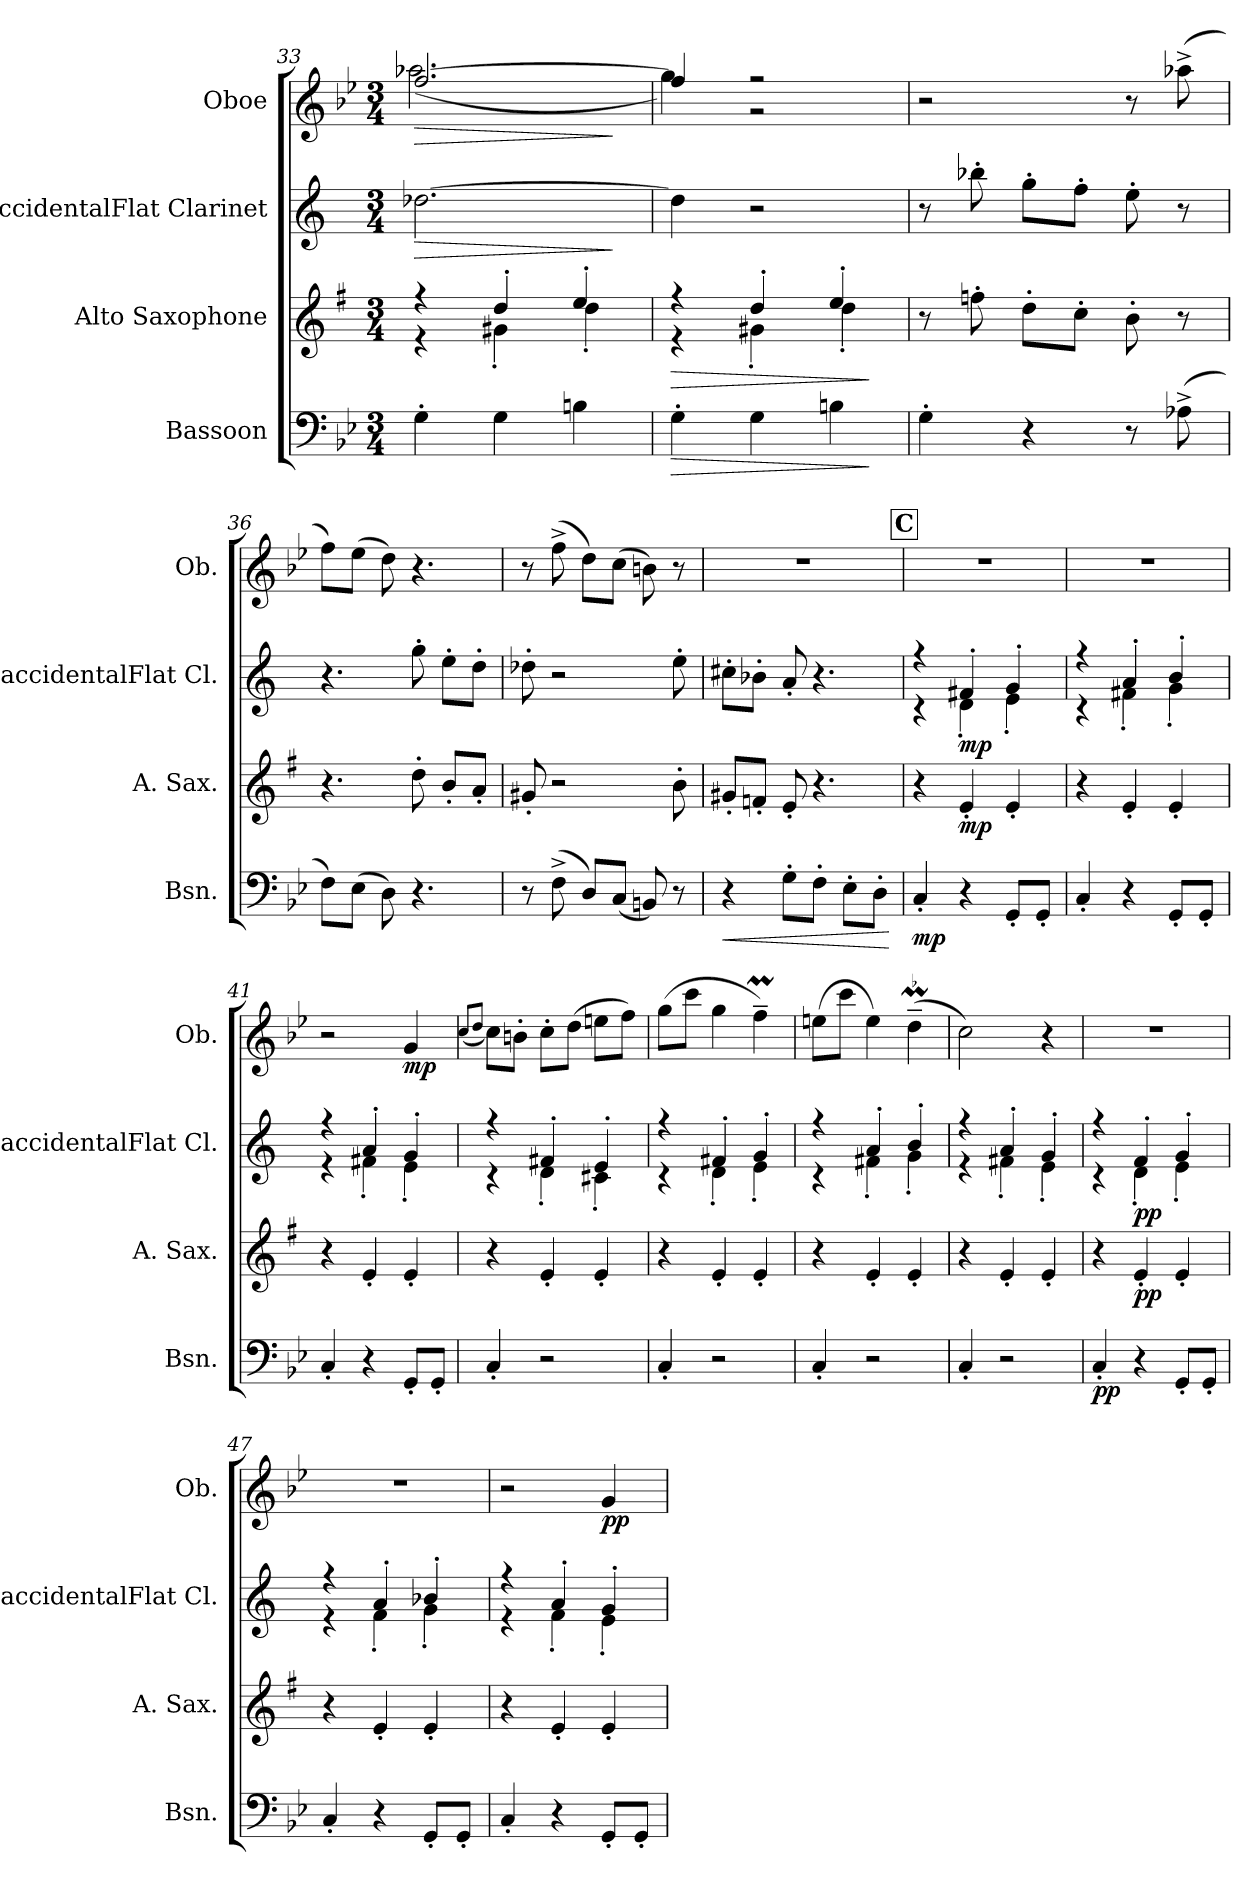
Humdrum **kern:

**kern	**dynam	**kern	**dynam	**kern	**dynam	**kern	**dynam
*part4	*part4	*part3	*part3	*part2	*part2	*part1	*part1
*staff4	*staff4	*staff3	*staff3	*staff2	*staff2	*staff1	*staff1
*I"Bassoon	*	*I"Alto Saxophone	*	*I"BaccidentalFlat Clarinet	*	*I"Oboe	*
*I'Bsn.	*	*I'A. Sax.	*	*I'BaccidentalFlat Cl.	*	*I'Ob.	*
*clefF4	*	*clefG2	*	*clefG2	*	*clefG2	*
*	*	*ITrd5c9	*	*ITrd1c2	*	*	*
*k[b-e-]	*	*k[b-e-]	*	*k[b-e-]	*	*k[b-e-]	*
*M3/4	*	*M3/4	*	*M3/4	*	*M3/4	*
=33	=33	=33	=33	=33	=33	=33	=33
*	*	*^	*	*	*	*	*
!	!	!	!	!	!	!LO:HP:b	!	!LO:HP:b
*	*	*	*	*	*	*	*^	*
4G'\	.	4r	4r	.	[2.cc-X\	>	[2.ff/	(2.aa-X\	>
4G\	.	4f'/	4Bn'\	.	.	.	.	.	.
4Bn\	.	4g'/	4f'\	.	.	.	.	.	.
*	*	*v	*v	*	*	*	*v	*v	*
.	.	.	.	.	]	.	]
!!LO:PB:g=z
=34	=34	=34	=34	=34	=34	=34	=34
!	!LO:HP:b	!	!LO:HP:b	!	!	!	!
*	*	*^	*	*	*	*^	*
4G'\	>	4r	4r	>	4cc-\]	.	4ff/]	4gg\)	.
4G\	.	4f'/	4Bn'\	.	2r	.	2r	2r	.
4Bn\	.	4g'/	4f'\	.	.	.	.	.	.
*	*	*v	*v	*	*	*	*v	*v	*
.	]	.	]	.	.	.	.
=35	=35	=35	=35	=35	=35	=35	=35
4G'\	.	8r	.	8r	.	2r	.
.	.	8a-X'\	.	8aa-X'\	.	.	.
4r	.	8f'\L	.	8ff'\L	.	.	.
.	.	8e-'\J	.	8ee-'\J	.	.	.
8r	.	8d'\	.	8dd'\	.	8r	.
(8A-X^\	.	8r	.	8r	.	(8aa-X^\	.
=36	=36	=36	=36	=36	=36	=36	=36
8F\L)	.	4.r	.	4.r	.	8ff\L)	.
(8E-\J	.	.	.	.	.	(8ee-\J	.
8D\)	.	.	.	.	.	8dd\)	.
4.r	.	8f'\	.	8ff'\	.	4.r	.
.	.	8d'/L	.	8dd'\L	.	.	.
.	.	8c'/J	.	8cc'\J	.	.	.
=37	=37	=37	=37	=37	=37	=37	=37
8r	.	8Bn'/	.	8cc-X'\	.	8r	.
(8F^\	.	2r	.	2r	.	(8ff^\	.
8D/L)	.	.	.	.	.	8dd\L)	.
(8C/J	.	.	.	.	.	(8cc\J	.
8BBn/)	.	.	.	.	.	8bn\)	.
8r	.	8d'\	.	8dd'\	.	8r	.
=38	=38	=38	=38	=38	=38	=38	=38
!	!LO:HP:b	!	!	!	!	!	!
4r	<	8Bn'/L	.	8bn'\L	.	2.r	.
.	.	8A-X'/J	.	8a-X'\J	.	.	.
8G'\L	.	8G'/	.	8g'/	.	.	.
8F'\J	.	4.r	.	4.r	.	.	.
8E-'\L	.	.	.	.	.	.	.
8D'\J	.	.	.	.	.	.	.
.	[	.	.	.	.	.	.
!!LO:LB:g=z
!!LO:REH:place=s1:a:B:fs=14:t=C
=39	=39	=39	=39	=39	=39	=39	=39
*	*	*	*	*^	*	*	*
!	!LO:DY:b	!	!	!	!	!	!	!
4C'/	mp	4r	.	4r	4r	.	2.r	.
!	!	!	!LO:DY:b	!	!	!LO:DY:b	!	!
4r	.	4G'/	mp	4en'/	4c'\	mp	.	.
8GG'/L	.	4G'/	.	4f'/	4d'\	.	.	.
8GG'/J	.	.	.	.	.	.	.	.
=40	=40	=40	=40	=40	=40	=40	=40	=40
4C'/	.	4r	.	4r	4r	.	2.r	.
4r	.	4G'/	.	4g'/	4en'\	.	.	.
8GG'/L	.	4G'/	.	4a'/	4f'\	.	.	.
8GG'/J	.	.	.	.	.	.	.	.
=41	=41	=41	=41	=41	=41	=41	=41	=41
4C'/	.	4r	.	4r	4r	.	2r	.
4r	.	4G'/	.	4g'/	4en'\	.	.	.
!	!	!	!	!	!	!	!	!LO:DY:b
8GG'/L	.	4G'/	.	4f'/	4d'\	.	4g/	mp
8GG'/J	.	.	.	.	.	.	.	.
=42	=42	=42	=42	=42	=42	=42	=42	=42
.	.	.	.	.	.	.	(8qcc/L	.
.	.	.	.	.	.	.	8qdd/J	.
4C'/	.	4r	.	4r	4r	.	8cc\L)	.
.	.	.	.	.	.	.	8bn'\J	.
2r	.	4G'/	.	4en'/	4c'\	.	8cc'\L	.
.	.	.	.	.	.	.	(8dd\J	.
.	.	4G'/	.	4d'/	4Bn'\	.	8een\L	.
.	.	.	.	.	.	.	8ff\J)	.
=43	=43	=43	=43	=43	=43	=43	=43	=43
4C'/	.	4r	.	4r	4r	.	(8gg\L	.
.	.	.	.	.	.	.	8ccc\J	.
2r	.	4G'/	.	4en'/	4c'\	.	4gg\	.
.	.	4G'/	.	4f'/	4d'\	.	4ffM~\)	.
=44	=44	=44	=44	=44	=44	=44	=44	=44
4C'/	.	4r	.	4r	4r	.	(8een\L	.
.	.	.	.	.	.	.	8ccc\J	.
2r	.	4G'/	.	4g'/	4en'\	.	4ee\)	.
.	.	4G'/	.	4a'/	4f'\	.	(4ddm~\	.
=45	=45	=45	=45	=45	=45	=45	=45	=45
4C'/	.	4r	.	4r	4r	.	2cc\)	.
2r	.	4G'/	.	4g'/	4en'\	.	.	.
.	.	4G'/	.	4f'/	4d'\	.	4r	.
!!LO:LB:g=z
=46	=46	=46	=46	=46	=46	=46	=46	=46
!	!LO:DY:b	!	!	!	!	!	!	!
4C'/	pp	4r	.	4r	4r	.	2.r	.
!	!	!	!LO:DY:b	!	!	!LO:DY:b	!	!
4r	.	4G'/	pp	4e-'/	4c'\	pp	.	.
8GG'/L	.	4G'/	.	4f'/	4d'\	.	.	.
8GG'/J	.	.	.	.	.	.	.	.
=47	=47	=47	=47	=47	=47	=47	=47	=47
4C'/	.	4r	.	4r	4r	.	2.r	.
4r	.	4G'/	.	4g'/	4e-'\	.	.	.
8GG'/L	.	4G'/	.	4a-X'/	4f'\	.	.	.
8GG'/J	.	.	.	.	.	.	.	.
=48	=48	=48	=48	=48	=48	=48	=48	=48
4C'/	.	4r	.	4r	4r	.	2r	.
4r	.	4G'/	.	4g'/	4e-'\	.	.	.
!	!	!	!	!	!	!	!	!LO:DY:b
8GG'/L	.	4G'/	.	4f'/	4d'\	.	4g/	pp
8GG'/J	.	.	.	.	.	.	.	.
*	*	*	*	*v	*v	*	*	*
=	=	=	=	=	=	=	=
*-	*-	*-	*-	*-	*-	*-	*-
